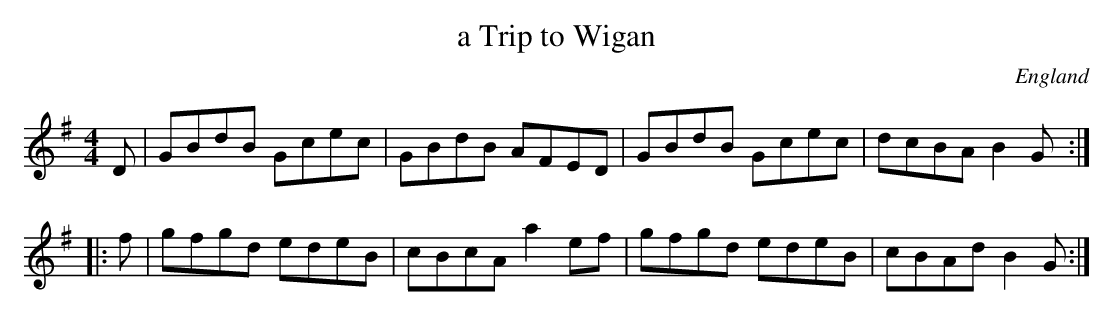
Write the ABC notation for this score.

X:1
T:a Trip to Wigan
M:4/4
O:England
K:G major
D|\
GBdB Gcec| GBdB AFED| GBdB Gcec| dcBA B2G::
f|\
gfgd edeB| cBcA a2ef| gfgd edeB| cBAd B2G:|
